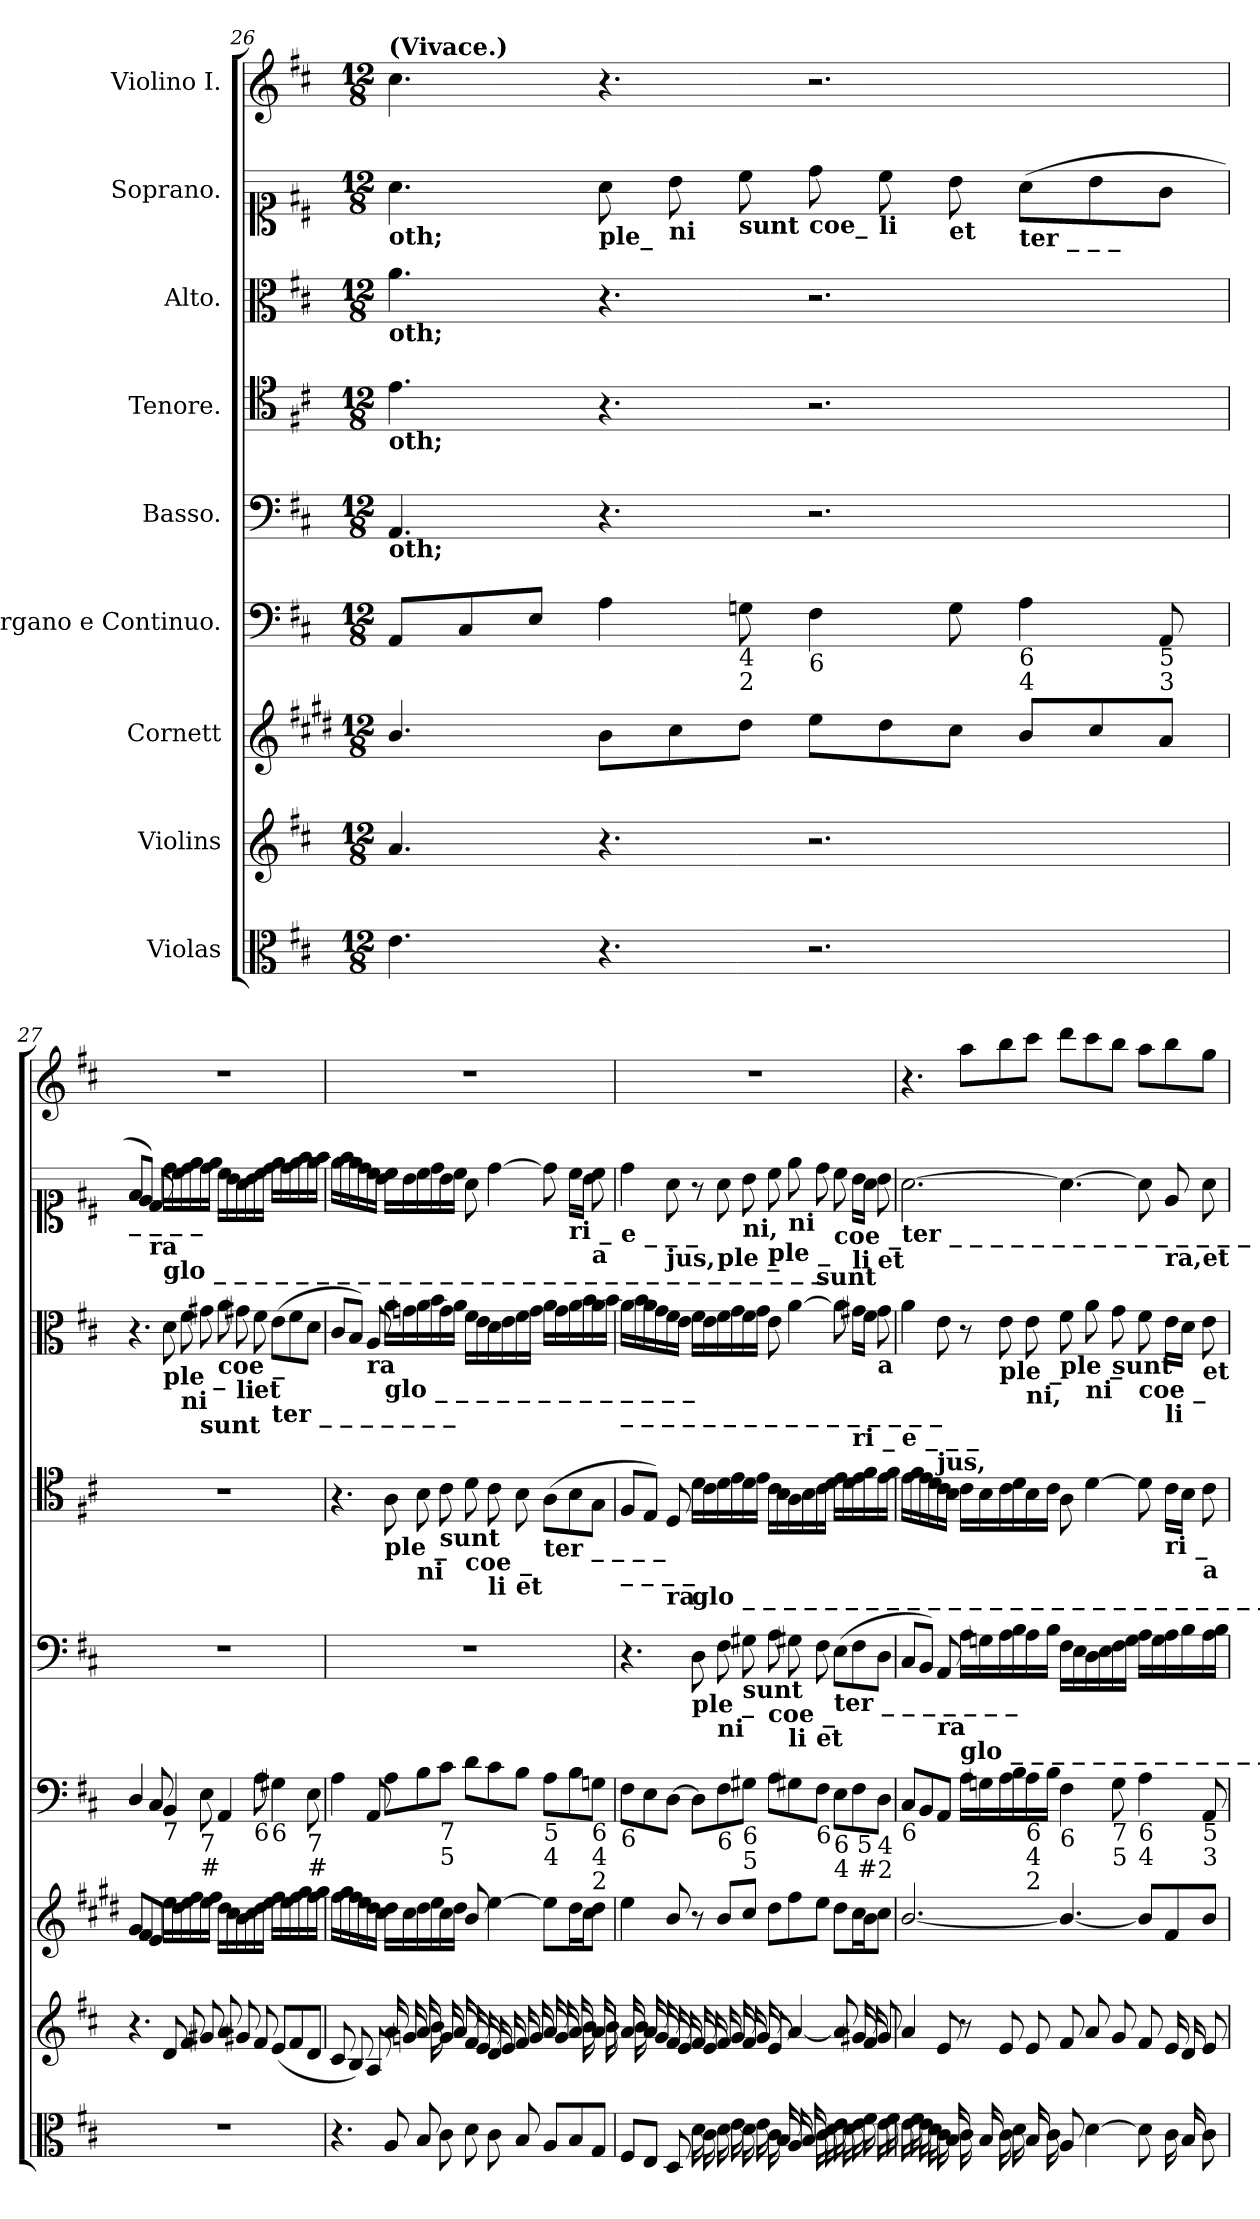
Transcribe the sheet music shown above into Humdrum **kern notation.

**kern	**kern	**kern	**kern	**kern	**kern	**kern	**kern	**kern
*part9	*part8	*part7	*part6	*part5	*part4	*part3	*part2	*part1
*staff9	*staff8	*staff7	*staff6	*staff5	*staff4	*staff3	*staff2	*staff1
*I"Violas	*I"Violins	*I"Cornett	*I"Organo e Continuo.	*I"Basso.	*I"Tenore.	*I"Alto.	*I"Soprano.	*I"Violino I.
*clefC3	*clefG2	*clefG2	*clefF4	*clefF4	*clefC4	*clefC3	*clefC1	*clefG2
*	*	*ITrd1c2	*	*	*	*	*	*
*k[f#c#]	*k[f#c#]	*k[f#c#]	*k[f#c#]	*k[f#c#]	*k[f#c#]	*k[f#c#]	*k[f#c#]	*k[f#c#]
*M12/8	*M12/8	*M12/8	*M12/8	*M12/8	*M12/8	*M12/8	*M12/8	*M12/8
=26	=26	=26	=26	=26	=26	=26	=26	=26
!	!	!	!	!	!	!	!	!LO:TX:a:B:t=(Vivace.)
!	!	!	!	!	!	!	!LO:TX:b:B:t=oth;	!
!	!	!	!	!	!	!LO:TX:b:B:t=oth;	!	!
!	!	!	!	!	!LO:TX:b:B:t=oth;	!	!	!
!	!	!	!	!LO:TX:b:B:t=oth;	!	!	!	!
4.e\	4.a/	4.a/	8AA/L	4.AA/	4.e\	4.a\	4.a\	4.cc#\
.	.	.	8C#/	.	.	.	.	.
.	.	.	8E/J	.	.	.	.	.
*	*	*	*	*	*	*	*	*MM100
!	!	!	!	!	!	!	!LO:TX:b:B:t=ple_	!
4.r	4.r	8a\L	4A\	4.r	4.r	4.r	8a\	4.r
!	!	!	!	!	!	!	!LO:TX:b:B:t=ni	!
.	.	8b\	.	.	.	.	8b\	.
!	!	!	!	!	!	!	!LO:TX:b:B:t=sunt	!
!	!	!	!LO:TX:b:t=4	!	!	!	!	!
!	!	!	!LO:TX:b:t=2	!	!	!	!	!
.	.	8cc#\J	8Gn\	.	.	.	8cc#\	.
!	!	!	!	!	!	!	!LO:TX:b:B:t=coe_	!
!	!	!	!LO:TX:b:t=6	!	!	!	!	!
2.r	2.r	8dd\L	4F#\	2.r	2.r	2.r	8dd\	2.r
!	!	!	!	!	!	!	!LO:TX:b:B:t=li	!
.	.	8cc#\	.	.	.	.	8cc#\	.
!	!	!	!	!	!	!	!LO:TX:b:B:t=et	!
.	.	8b\J	8G\	.	.	.	8b\	.
!	!	!	!	!	!	!	!LO:TX:b:B:t=ter  _    _    _	!
!	!	!	!LO:TX:b:t=6	!	!	!	!	!
!	!	!	!LO:TX:b:t=4	!	!	!	!	!
.	.	8a/L	4A\	.	.	.	(8a\L	.
.	.	8b/	.	.	.	.	8b\	.
!	!	!	!LO:TX:b:t=5	!	!	!	!	!
!	!	!	!LO:TX:b:t=3	!	!	!	!	!
.	.	8g/J	8AA/	.	.	.	8g\J	.
!!LO:PB:g=z
=27	=27	=27	=27	=27	=27	=27	=27	=27
!	!	!	!	!	!	!	!LO:TX:b:B:t=_  _  _  _	!
1.r	4.r	8f#/L	4D/	1.r	1.r	4.r	8f#/L	1.r
.	.	8e/	.	.	.	.	8e/J)	.
!	!	!	!	!	!	!	!LO:TX:b:B:t=ra	!
.	.	8d/J	8C#/	.	.	.	8d/	.
!	!	!	!	!	!	!	!LO:TX:b:B:t=glo    _     _     _     _     _     _     _     _     _     _     _     _     _     _     _     _     _     _     _     _     _     _     _     _     _     _     _     _     _     _	!
!	!	!	!	!	!	!LO:TX:b:B:t=ple _	!	!
!	!	!	!LO:TX:b:t=7	!	!	!	!	!
.	8d/	16dd\LL	4BB/	.	.	8d\	16dd\LL	.
.	.	16cc#\	.	.	.	.	16cc#\	.
!	!	!	!	!	!	!LO:TX:b:B:t=ni	!	!
.	8f#/	16dd\	.	.	.	8f#\	16dd\	.
.	.	16ee\	.	.	.	.	16ee\	.
!	!	!	!	!	!	!LO:TX:b:B:t=sunt	!	!
!	!	!	!LO:TX:b:t=7	!	!	!	!	!
!	!	!	!LO:TX:b:t=#	!	!	!	!	!
.	8g#X/	16dd\	8E\	.	.	8g#X\	16dd\	.
.	.	16ee\JJ	.	.	.	.	16ee\JJ	.
!	!	!	!	!	!	!LO:TX:b:B:t=coe _	!	!
.	8a/	16cc#\LL	4AA/	.	.	8a\	16cc#\LL	.
.	.	16b\	.	.	.	.	16b\	.
!	!	!	!	!	!	!LO:TX:b:B:t=li	!	!
.	8g#X/	16a\	.	.	.	8g#X\	16a\	.
.	.	16b\	.	.	.	.	16b\	.
!	!	!	!	!	!	!LO:TX:b:B:t=et	!	!
!	!	!	!LO:TX:b:t=6	!	!	!	!	!
.	8f#/	16cc#\	8A\	.	.	8f#\	16cc#\	.
.	.	16dd\JJ	.	.	.	.	16dd\JJ	.
!	!	!	!	!	!	!LO:TX:b:B:t=ter     _     _     _     _     _     _     _	!	!
!	!	!	!LO:TX:b:t=6	!	!	!	!	!
.	(8e/L	16ee\LL	4G#X\	.	.	(8e\L	16ee\LL	.
.	.	16dd\	.	.	.	.	16dd\	.
.	8f#/	16ee\	.	.	.	8f#\	16ee\	.
.	.	16ff#\	.	.	.	.	16ff#\	.
!	!	!	!LO:TX:b:t=7	!	!	!	!	!
!	!	!	!LO:TX:b:t=#	!	!	!	!	!
.	8d/J	16ee\	8E\	.	.	8d\J	16ee\	.
.	.	16ff#\JJ	.	.	.	.	16ff#\JJ	.
=28	=28	=28	=28	=28	=28	=28	=28	=28
4.r	8c#/	16ee\LL	4A\	1.r	4.r	8c#/L	16ee\LL	1.r
.	.	16ff#\	.	.	.	.	16ff#\	.
.	8B/)	16ee\	.	.	.	8B/J)	16ee\	.
.	.	16dd\	.	.	.	.	16dd\	.
!	!	!	!	!	!	!LO:TX:b:B:t=ra	!	!
.	8A/	16cc#\	8AA/	.	.	8A/	16cc#\	.
.	.	16b\JJ	.	.	.	.	16b\JJ	.
!	!	!	!	!	!	!LO:TX:b:B:t=glo     _     _     _     _     _     _     _     _     _     _     _     _     _	!	!
!	!	!	!	!	!LO:TX:b:B:t=ple _	!	!	!
8A/	16a/	16cc#\LL	8A\L	.	8A\	16a\LL	16cc#\LL	.
.	16gn/	16b\	.	.	.	16gn\	16b\	.
!	!	!	!	!	!LO:TX:b:B:t=ni	!	!	!
8B/	16a/	16cc#\	8B\	.	8B\	16a\	16cc#\	.
.	16b\	16dd\	.	.	.	16b\	16dd\	.
!	!	!	!	!	!LO:TX:b:B:t=sunt	!	!	!
!	!	!	!LO:TX:b:t=7	!	!	!	!	!
!	!	!	!LO:TX:b:t=5	!	!	!	!	!
8c#\	16g/	16b\	8c#\J	.	8c#\	16g\	16b\	.
.	16a/	16cc#\JJ	.	.	.	16a\JJ	16cc#\JJ	.
!	!	!	!	!	!LO:TX:b:B:t=coe _	!	!	!
8d\	16f#/	8a/	8d\L	.	8d\	16f#\LL	8a\	.
.	16e/	.	.	.	.	16e\	.	.
!	!	!	!	!	!LO:TX:b:B:t=li	!	!	!
8c#\	16d/	[4dd\	8c#\	.	8c#\	16d\	[4dd\	.
.	16e/	.	.	.	.	16e\	.	.
!	!	!	!	!	!LO:TX:b:B:t=et	!	!	!
8B/	16f#/	.	8B\J	.	8B\	16f#\	.	.
.	16g/	.	.	.	.	16g\JJ	.	.
!	!	!	!	!	!LO:TX:b:B:t=ter    _     _     _     _	!	!	!
!	!	!	!LO:TX:b:t=5	!	!	!	!	!
!	!	!	!LO:TX:b:t=4	!	!	!	!	!
8A/L	16a/	8dd\L]	8A\L	.	(8A\L	16a\LL	8dd\]	.
.	16g/	.	.	.	.	16g\	.	.
!	!	!	!	!	!	!	!LO:TX:b:B:t=ri   _	!
8B/	16a/	16cc#\L	8B\	.	8B\	16a\	16cc#\LL	.
.	16b\	16b\J	.	.	.	16b\	16b\JJ	.
!	!	!	!	!	!	!	!LO:TX:b:B:t=a	!
!	!	!	!LO:TX:b:t=6	!	!	!	!	!
!	!	!	!LO:TX:b:t=4	!	!	!	!	!
!	!	!	!LO:TX:b:t=2	!	!	!	!	!
8G/J	16a/	8cc#\J	8Gn\J	.	8G\J	16a\	8cc#\	.
.	16b\	.	.	.	.	16b\JJ	.	.
!!LO:LB:g=z
=29	=29	=29	=29	=29	=29	=29	=29	=29
!	!	!	!	!	!	!	!LO:TX:b:B:t=e   _    _   _	!
!	!	!	!	!	!	!LO:TX:b:B:t=_     _     _     _     _     _     _     _     _     _     _     _     _     _     _    _	!	!
!	!	!	!	!	!LO:TX:b:B:t=_   _  _   _	!	!	!
!	!	!	!LO:TX:b:t=6	!	!	!	!	!
8F#/L	16a/	4dd\	8F#\L	4.r	8F#/L	16a\LL	4dd\	1.r
.	16b\	.	.	.	.	16b\	.	.
8E/J	16a/	.	8E\	.	8E/J)	16a\	.	.
.	16g/	.	.	.	.	16g\	.	.
!	!	!	!	!	!	!	!LO:TX:b:B:t=jus,	!
!	!	!	!	!	!LO:TX:b:B:t=ra	!	!	!
8D/	16f#/	8a/	[8D\J	.	8D/	16f#\	8a\	.
.	16e/	.	.	.	.	16e\JJ	.	.
!	!	!	!	!	!LO:TX:b:B:t=glo    _     _     _     _     _     _     _     _     _     _     _     _     _     _     _     _     _     _     _     _     _     _    _     _     _     _     _      _     _	!	!	!
!	!	!	!	!LO:TX:b:B:t=ple _	!	!	!	!
16d\	16f#/	8r	8D\L]	8D\	16d\LL	16f#\LL	8r	.
16c#\	16e/	.	.	.	16c#\	16e\	.	.
!	!	!	!	!	!	!	!LO:TX:b:B:t=ple _	!
!	!	!	!	!LO:TX:b:B:t=ni	!	!	!	!
!	!	!	!LO:TX:b:t=6	!	!	!	!	!
16d\	16f#/	8a/L	8F#\	8F#\	16d\	16f#\	8a\	.
16e\	16g/	.	.	.	16e\	16g\	.	.
!	!	!	!	!	!	!	!LO:TX:b:B:t=ni,	!
!	!	!	!	!LO:TX:b:B:t=sunt	!	!	!	!
!	!	!	!LO:TX:b:t=6	!	!	!	!	!
!	!	!	!LO:TX:b:t=5	!	!	!	!	!
16d\	16f#/	8b/J	8G#X\J	8G#X\	16d\	16f#\	8b\	.
16e\	16g/	.	.	.	16e\JJ	16g\JJ	.	.
!	!	!	!	!	!	!	!LO:TX:b:B:t=ple _	!
!	!	!	!	!LO:TX:b:B:t=coe _	!	!	!	!
16c#\	8e/	8cc#\L	8A\L	8A\	16c#\LL	8e\	8cc#\	.
16B/	.	.	.	.	16B\	.	.	.
!	!	!	!	!	!	!	!LO:TX:b:B:t=ni	!
!	!	!	!	!LO:TX:b:B:t=li	!	!	!	!
16A/	[4a/	8ee\	8G#X\	8G#X\	16A\	[4a\	8ee\	.
16B/	.	.	.	.	16B\	.	.	.
!	!	!	!	!	!	!	!LO:TX:b:B:t=sunt	!
!	!	!	!	!LO:TX:b:B:t=et	!	!	!	!
!	!	!	!LO:TX:b:t=6	!	!	!	!	!
16c#\	.	8dd\J	8F#\J	8F#\	16c#\	.	8dd\	.
16d\	.	.	.	.	16d\JJ	.	.	.
!	!	!	!	!	!	!	!LO:TX:b:B:t=coe _	!
!	!	!	!	!LO:TX:b:B:t=ter  _     _     _     _     _     _     _	!	!	!	!
!	!	!	!LO:TX:b:t=6 5	!	!	!	!	!
!	!	!	!LO:TX:b:t=4 #	!	!	!	!	!
16e\	8a/]	8cc#\L	8E\L	(8E\L	16e\LL	8a\]	8cc#\	.
16d\	.	.	.	.	16d\	.	.	.
!	!	!	!	!	!	!	!LO:TX:b:B:t=li	!
!	!	!	!	!	!	!LO:TX:b:B:t=ri  _	!	!
16e\	16g#X/	16b\L	8F#\	8F#\	16e\	16g#X\LL	16b\LL	.
16f#\	16f#/	16a\J	.	.	16f#\	16f#\JJ	16a\JJ	.
!	!	!	!	!	!	!	!LO:TX:b:B:t=et	!
!	!	!	!	!	!	!LO:TX:b:B:t=a	!	!
!	!	!	!LO:TX:b:t=4	!	!	!	!	!
!	!	!	!LO:TX:b:t=2	!	!	!	!	!
16e\	8g#/	8b\J	8D\J	8D\J	16e\	8g#\	8b\	.
16f#\	.	.	.	.	16f#\JJ	.	.	.
=30	=30	=30	=30	=30	=30	=30	=30	=30
!	!	!	!	!	!	!	!LO:TX:b:B:t=ter    _    _     _     _     _     _     _     _     _     _     _     _     _     _     _	!
!	!	!	!	!	!	!LO:TX:b:B:t=e   _    _   _	!	!
!	!	!	!LO:TX:b:t=6	!	!	!	!	!
16e\	4a/	[2.a/	8C#/L	8C#/L	16e\LL	4a\	[2.a\	4.r
16f#\	.	.	.	.	16f#\	.	.	.
16e\	.	.	8BB/	8BB/J)	16e\	.	.	.
16d\	.	.	.	.	16d\	.	.	.
!	!	!	!	!	!	!LO:TX:b:B:t=jus,	!	!
!	!	!	!	!LO:TX:b:B:t=ra	!	!	!	!
16c#\	8e/	.	8AA/J	8AA/	16c#\	8e\	.	.
16B/	.	.	.	.	16B\JJ	.	.	.
!	!	!	!	!LO:TX:b:B:t=glo   _    _     _     _     _     _     _     _     _     _     _     _     _	!	!	!	!
16c#\	8r	.	16A\LL	16A\LL	16c#\LL	8r	.	8aa\L
16B/	.	.	16Gn\	16Gn\	16B\	.	.	.
!	!	!	!	!	!	!LO:TX:b:B:t=ple _	!	!
16c#\	8e/	.	16A\	16A\	16c#\	8e\	.	8bb\
16d\	.	.	16B\	16B\	16d\	.	.	.
!	!	!	!	!	!	!LO:TX:b:B:t=ni,	!	!
!	!	!	!LO:TX:b:t=6	!	!	!	!	!
!	!	!	!LO:TX:b:t=4	!	!	!	!	!
!	!	!	!LO:TX:b:t=2	!	!	!	!	!
16B/	8e/	.	16A\	16A\	16B\	8e\	.	8ccc#\J
16c#\	.	.	16B\JJ	16B\JJ	16c#\JJ	.	.	.
!	!	!	!	!	!	!LO:TX:b:B:t=ple _	!	!
!	!	!	!LO:TX:b:t=6	!	!	!	!	!
8A/	8f#/	4.a/_	4F#\	16F#\LL	8A\	8f#\	4.a\_	8ddd\L
.	.	.	.	16E\	.	.	.	.
!	!	!	!	!	!	!LO:TX:b:B:t=ni	!	!
[4d\	8a/	.	.	16D\	[4d\	8a\	.	8ccc#\
.	.	.	.	16E\	.	.	.	.
!	!	!	!	!	!	!LO:TX:b:B:t=sunt	!	!
!	!	!	!LO:TX:b:t=7	!	!	!	!	!
!	!	!	!LO:TX:b:t=5	!	!	!	!	!
.	8g/	.	8G\	16F#\	.	8g\	.	8bb\J
.	.	.	.	16G\JJ	.	.	.	.
!	!	!	!	!	!	!LO:TX:b:B:t=coe _	!	!
!	!	!	!LO:TX:b:t=6	!	!	!	!	!
!	!	!	!LO:TX:b:t=4	!	!	!	!	!
8d\]	8f#/	8a/L]	4A\	16A\LL	8d\]	8f#\	8a\]	8aa\L
.	.	.	.	16G\	.	.	.	.
!	!	!	!	!	!	!	!LO:TX:b:B:t=ra,	!
!	!	!	!	!	!	!LO:TX:b:B:t=li	!	!
!	!	!	!	!	!LO:TX:b:B:t=ri  _	!	!	!
16c#\	16e/	8e/	.	16A\	16c#\LL	16e\LL	8e/	8bb\
16B/	16d/	.	.	16B\	16B\JJ	16d\JJ	.	.
!	!	!	!	!	!	!	!LO:TX:b:B:t=et	!
!	!	!	!	!	!	!LO:TX:b:B:t=et	!	!
!	!	!	!	!	!LO:TX:b:B:t=a	!	!	!
!	!	!	!LO:TX:b:t=5	!	!	!	!	!
!	!	!	!LO:TX:b:t=3	!	!	!	!	!
8c#\	8e/	8a/J	8AA/	16A\	8c#\	8e\	8a\	8gg\J
.	.	.	.	16B\JJ	.	.	.	.
=	=	=	=	=	=	=	=	=
*-	*-	*-	*-	*-	*-	*-	*-	*-
